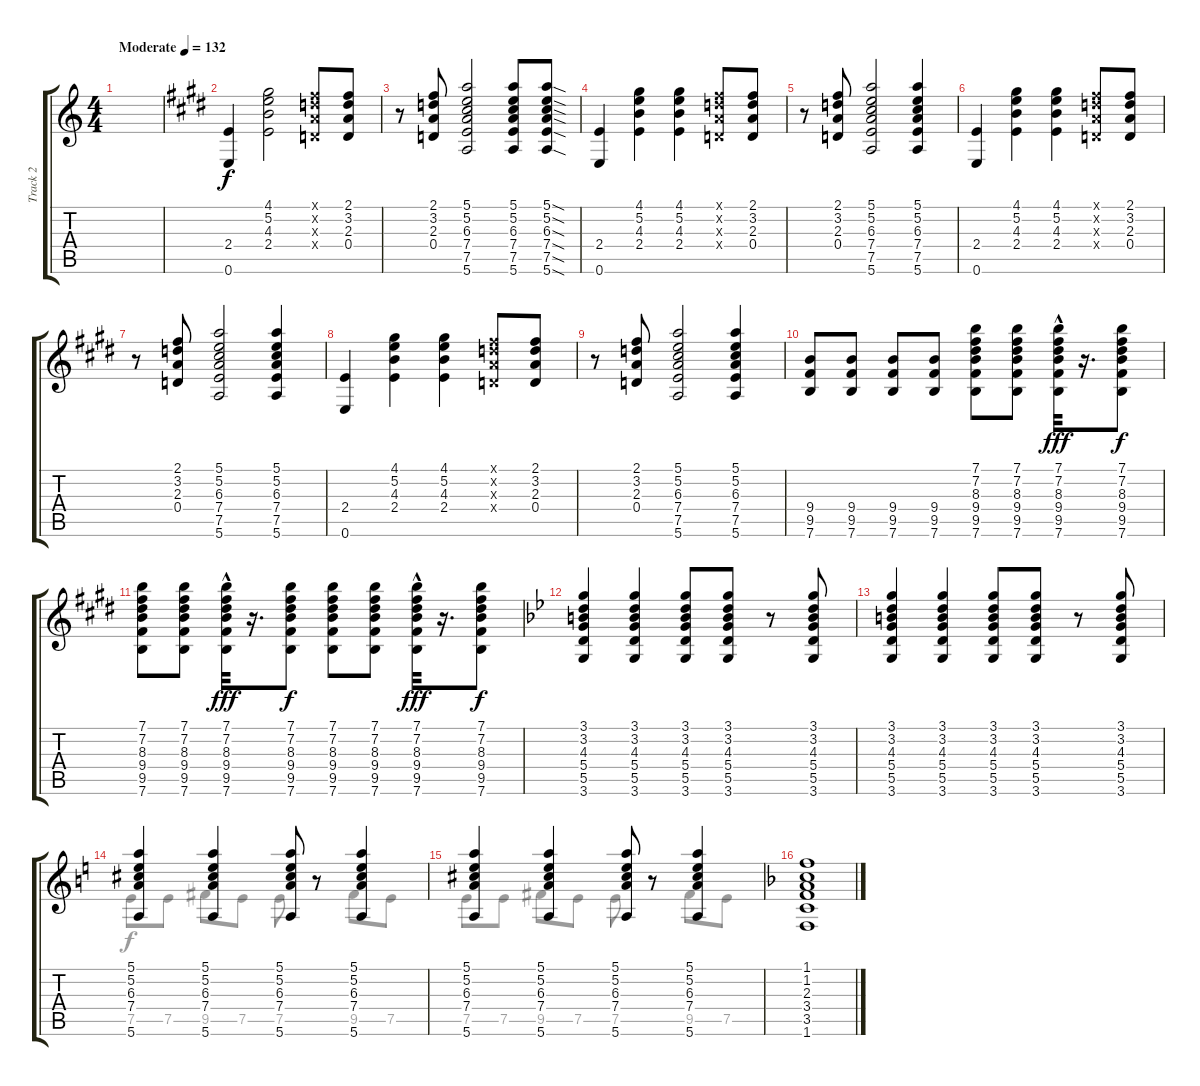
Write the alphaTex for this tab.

\track ("Track 2" "Track 2") {instrument electricguitarclean}
\staff {score tabs}
\tuning (E4 B3 G3 D3 A2 E2) {hide}
\voice
\ts (4 4)
\tempo (132 "Moderate")
\clef g2
\ks c
|
\ks e
(2.4 0.6).4 (4.1 5.2 4.3 2.4).2 (2.1{x} 3.2{x} 2.3{x} 0.4{x}).8 (2.1 3.2 2.3 0.4).8 |
r.8 (2.1 3.2 2.3 0.4).8 (5.1 5.2 6.3 7.4 7.5 5.6).2 (5.1 5.2 6.3 7.4 7.5 5.6).8 (5.1{sod} 5.2{sod} 6.3{sod} 7.4{sod} 7.5{sod} 5.6{sod}).8 |
(2.4 0.6).4 (4.1 5.2 4.3 2.4).4 (4.1 5.2 4.3 2.4).4 (2.1{x} 3.2{x} 2.3{x} 0.4{x}).8 (2.1 3.2 2.3 0.4).8 |
r.8 (2.1 3.2 2.3 0.4).8 (5.1 5.2 6.3 7.4 7.5 5.6).2 (5.1 5.2 6.3 7.4 7.5 5.6).4 |
(2.4 0.6).4 (4.1 5.2 4.3 2.4).4 (4.1 5.2 4.3 2.4).4 (2.1{x} 3.2{x} 2.3{x} 0.4{x}).8 (2.1 3.2 2.3 0.4).8 |
r.8 (2.1 3.2 2.3 0.4).8 (5.1 5.2 6.3 7.4 7.5 5.6).2 (5.1 5.2 6.3 7.4 7.5 5.6).4 |
(2.4 0.6).4 (4.1 5.2 4.3 2.4).4 (4.1 5.2 4.3 2.4).4 (2.1{x} 3.2{x} 2.3{x} 0.4{x}).8 (2.1 3.2 2.3 0.4).8 |
r.8 (2.1 3.2 2.3 0.4).8 (5.1 5.2 6.3 7.4 7.5 5.6).2 (5.1 5.2 6.3 7.4 7.5 5.6).4 |
(9.4 9.5 7.6).8 (9.4 9.5 7.6).8 (9.4 9.5 7.6).8 (9.4 9.5 7.6).8 (7.1 7.2 8.3 9.4 9.5 7.6).8 (7.1 7.2 8.3 9.4 9.5 7.6).8 (7.1{hac} 7.2{hac} 8.3{hac} 9.4{hac} 9.5{hac} 7.6{hac}).32{dy fff} r.16{d} (7.1 7.2 8.3 9.4 9.5 7.6).8{dy f} |
(7.1 7.2 8.3 9.4 9.5 7.6).8 (7.1 7.2 8.3 9.4 9.5 7.6).8 (7.1{hac} 7.2{hac} 8.3{hac} 9.4{hac} 9.5{hac} 7.6{hac}).32{dy fff} r.16{d} (7.1 7.2 8.3 9.4 9.5 7.6).8{dy f} (7.1 7.2 8.3 9.4 9.5 7.6).8 (7.1 7.2 8.3 9.4 9.5 7.6).8 (7.1{hac} 7.2{hac} 8.3{hac} 9.4{hac} 9.5{hac} 7.6{hac}).32{dy fff} r.16{d} (7.1 7.2 8.3 9.4 9.5 7.6).8{dy f} |
\ks gminor
(3.1 3.2 4.3 5.4 5.5 3.6).4 (3.1 3.2 4.3 5.4 5.5 3.6).4 (3.1 3.2 4.3 5.4 5.5 3.6).8 (3.1 3.2 4.3 5.4 5.5 3.6).8 r.8 (3.1 3.2 4.3 5.4 5.5 3.6).8 |
(3.1 3.2 4.3 5.4 5.5 3.6).4 (3.1 3.2 4.3 5.4 5.5 3.6).4 (3.1 3.2 4.3 5.4 5.5 3.6).8 (3.1 3.2 4.3 5.4 5.5 3.6).8 r.8 (3.1 3.2 4.3 5.4 5.5 3.6).8 |
\ks aminor
(5.1 5.2 6.3 7.4 5.6).4{beam Up} (5.1 5.2 6.3 7.4 5.6).4{beam Up} (5.1 5.2 6.3 7.4 5.6).8{beam Up} r.8 (5.1 5.2 6.3 7.4 5.6).4{beam Up} |
(5.1 5.2 6.3 7.4 5.6).4{beam Up} (5.1 5.2 6.3 7.4 5.6).4{beam Up} (5.1 5.2 6.3 7.4 5.6).8{beam Up} r.8 (5.1 5.2 6.3 7.4 5.6).4{beam Up} |
\ks f
(1.1 1.2 2.3 3.4 3.5 1.6).1
\voice
\clef g2
\ottava regular
\simile none
\ks c
|
\ks e
|
|
|
|
|
|
|
|
|
|
\ks gminor
|
|
\ks aminor
7.5.8{beam Down} 7.5.8{beam Down} 9.5.8{beam Down} 7.5.8{beam Down} 7.5.8{beam Down} r.8 9.5.8{beam Down} 7.5.8{beam Down} |
7.5.8{beam Down} 7.5.8{beam Down} 9.5.8{beam Down} 7.5.8{beam Down} 7.5.8{beam Down} r.8 9.5.8{beam Down} 7.5.8{beam Down} |
\ks f
